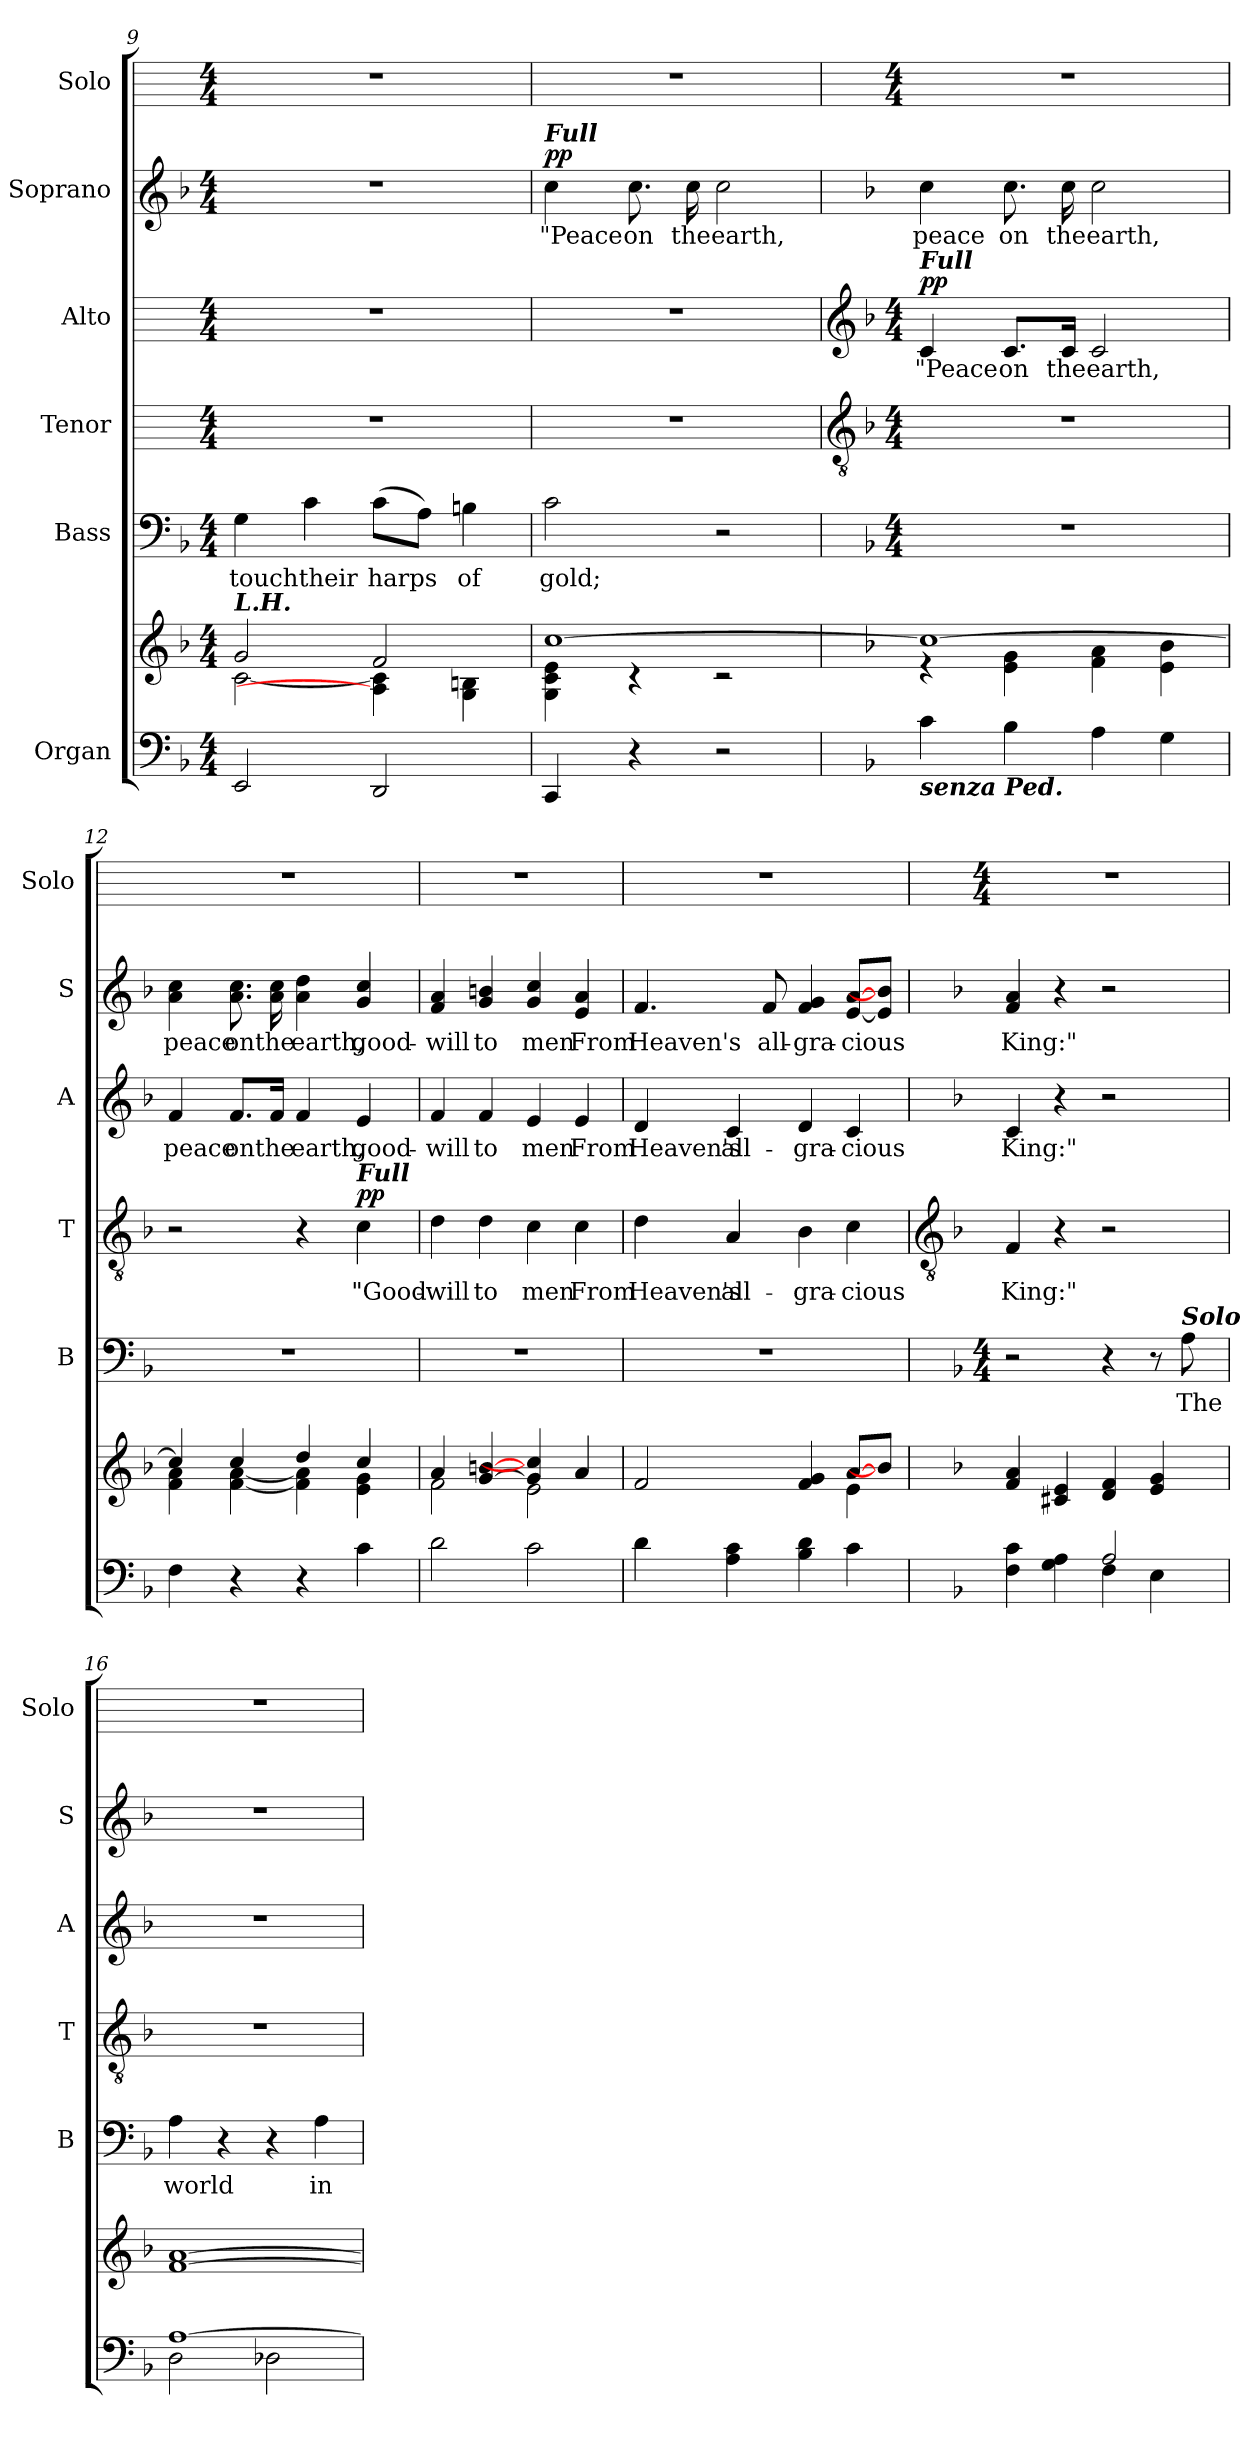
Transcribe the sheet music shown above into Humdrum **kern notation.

**kern	**kern	**kern	**text	**kern	**text	**dynam	**kern	**text	**dynam	**kern	**text	**dynam	**kern
*part6	*part6	*part5	*part5	*part4	*part4	*part4	*part3	*part3	*part3	*part2	*part2	*part2	*part1
*staff7	*staff6	*staff5	*staff5	*staff4	*staff4	*staff4	*staff3	*staff3	*staff3	*staff2	*staff2	*staff2	*staff1
*I"Organ	*	*I"Bass	*	*I"Tenor	*	*	*I"Alto	*	*	*I"Soprano	*	*	*I"Solo
*	*	*I'B	*	*I'T	*	*	*I'A	*	*	*I'S	*	*	*I'Solo
*clefF4	*clefG2	*clefF4	*	*	*	*	*	*	*	*clefG2	*	*	*
*k[b-]	*k[b-]	*k[b-]	*	*	*	*	*	*	*	*k[b-]	*	*	*
*F:	*F:	*F:	*	*	*	*	*	*	*	*F:	*	*	*
*M4/4	*M4/4	*M4/4	*	*M4/4	*	*	*M4/4	*	*	*M4/4	*	*	*M4/4
=9	=9	=9	=9	=9	=9	=9	=9	=9	=9	=9	=9	=9	=9
*	*^	*	*	*	*	*	*	*	*	*	*	*	*
!	!LO:TX:a:Bi:t=L.H.	!	!	!	!	!	!	!	!	!	!	!	!	!
!	!	!	!	!LO:LY:b	!	!	!	!	!	!	!	!	!	!
2EE	2g/	[2c\	4G	touch	1r	.	.	1r	.	.	1r	.	.	1r
!	!	!	!	!LO:LY:b	!	!	!	!	!	!	!	!	!	!
.	.	.	4c	their	.	.	.	.	.	.	.	.	.	.
!	!	!	!	!LO:LY:b	!	!	!	!	!	!	!	!	!	!
2DD	2f/	4A\] 4c\]	(>8cL	harps	.	.	.	.	.	.	.	.	.	.
.	.	.	8AJ)	.	.	.	.	.	.	.	.	.	.	.
!	!	!	!	!LO:LY:b	!	!	!	!	!	!	!	!	!	!
.	.	4G\ 4Bn\	4Bn	of	.	.	.	.	.	.	.	.	.	.
=10	=10	=10	=10	=10	=10	=10	=10	=10	=10	=10	=10	=10	=10	=10
!	!	!	!	!	!	!	!	!	!	!	!LO:TX:a:Bi:t=Full	!	!	!
!	!	!	!	!LO:LY:b	!	!	!	!	!	!	!	!LO:LY:b	!LO:DY:b	!
4CC/	[1cc/	4G\ 4c\ 4e\	2c	gold;	1r	.	.	1r	.	.	4cc	"Peace	pp	1r
!	!	!	!	!	!	!	!	!	!	!	!	!LO:LY:b	!	!
4r	.	4r	.	.	.	.	.	.	.	.	8.cc	on	.	.
!	!	!	!	!	!	!	!	!	!	!	!	!LO:LY:b	!	!
.	.	.	.	.	.	.	.	.	.	.	16cc	the	.	.
!	!	!	!	!	!	!	!	!	!	!	!	!LO:LY:b	!	!
2r	.	2r	2r	.	.	.	.	.	.	.	2cc	earth,	.	.
!!LO:LB:g=z
=11	=11	=11	=11	=11	=11	=11	=11	=11	=11	=11	=11	=11	=11	=11
*	*	*	*	*	*clefGv2	*	*	*clefG2	*	*	*	*	*	*
*	*	*	*	*	*k[b-]	*	*	*k[b-]	*	*	*	*	*	*
*	*	*	*	*	*F:	*	*	*F:	*	*	*	*	*	*
*	*	*	*M4/4	*	*M4/4	*	*	*M4/4	*	*	*	*	*	*M4/4
!	!	!	!	!	!	!	!	!LO:TX:a:Bi:t=Full	!	!	!	!	!	!
!LO:TX:b:Bi:t=senza Ped.	!	!	!	!	!	!	!	!	!	!	!	!	!	!
!	!	!	!	!	!	!	!	!	!LO:LY:b	!LO:DY:b	!	!LO:LY:b	!	!
4c	1cc/_	4r	1r	.	1r	.	.	4c	"Peace	pp	4cc	peace	.	1r
!	!	!	!	!	!	!	!	!	!LO:LY:b	!	!	!LO:LY:b	!	!
4B-	.	4e\ 4g\	.	.	.	.	.	8.c/L	on	.	8.cc	on	.	.
!	!	!	!	!	!	!	!	!	!LO:LY:b	!	!	!LO:LY:b	!	!
.	.	.	.	.	.	.	.	16c/Jk	the	.	16cc	the	.	.
!	!	!	!	!	!	!	!	!	!LO:LY:b	!	!	!LO:LY:b	!	!
4A	.	4f\ 4a\	.	.	.	.	.	2c	earth,	.	2cc	earth,	.	.
4G	.	4e\ 4b-\	.	.	.	.	.	.	.	.	.	.	.	.
=12	=12	=12	=12	=12	=12	=12	=12	=12	=12	=12	=12	=12	=12	=12
!	!	!	!	!	!	!	!	!	!LO:LY:b	!	!	!LO:LY:b	!	!
4F	4cc/]	4f\ 4a\	1r	.	2r	.	.	4f	peace	.	4a 4cc	peace	.	1r
!	!	!	!	!	!	!	!	!	!LO:LY:b	!	!	!LO:LY:b	!	!
4r	4cc/	[4f\ [4a\	.	.	.	.	.	8.f/L	on	.	8.a 8.cc	on	.	.
!	!	!	!	!	!	!	!	!	!LO:LY:b	!	!	!LO:LY:b	!	!
.	.	.	.	.	.	.	.	16f/Jk	the	.	16a 16cc	the	.	.
!	!	!	!	!	!	!	!	!	!LO:LY:b	!	!	!LO:LY:b	!	!
4r	4dd/	4f\] 4a\]	.	.	4r	.	.	4f	earth,	.	4a 4dd	earth,	.	.
!	!	!	!	!	!LO:TX:a:Bi:t=Full	!	!	!	!	!	!	!	!	!
!	!	!	!	!	!	!LO:LY:b	!LO:DY:b	!	!LO:LY:b	!	!	!LO:LY:b	!	!
4c	4cc/	4e\ 4g\	.	.	4c	"Good-	pp	4e	good-	.	4g 4cc	good-	.	.
=13	=13	=13	=13	=13	=13	=13	=13	=13	=13	=13	=13	=13	=13	=13
!	!	!	!	!	!	!LO:LY:b	!	!	!LO:LY:b	!	!	!LO:LY:b	!	!
2d	4a/	2f\	1r	.	4d	-will	.	4f	-will	.	4f 4a	-will	.	1r
!	!	!	!	!	!	!LO:LY:b	!	!	!LO:LY:b	!	!	!LO:LY:b	!	!
.	[4g/ [4bn/	.	.	.	4d	to	.	4f	to	.	4g 4bn	to	.	.
!	!	!	!	!	!	!LO:LY:b	!	!	!LO:LY:b	!	!	!LO:LY:b	!	!
2c	4g/] 4cc/]	2e\	.	.	4c	men	.	4e	men	.	4g 4cc	men	.	.
!	!	!	!	!	!	!LO:LY:b	!	!	!LO:LY:b	!	!	!LO:LY:b	!	!
.	4a/	.	.	.	4c	From	.	4e	From	.	4e 4a	From	.	.
=14	=14	=14	=14	=14	=14	=14	=14	=14	=14	=14	=14	=14	=14	=14
!	!	!	!	!	!	!LO:LY:b	!	!	!LO:LY:b	!	!	!LO:LY:b	!	!
4d	2f/	2.ryy	1r	.	4d	Heaven's	.	4d	Heaven's	.	4.f	Heaven's	.	1r
!	!	!	!	!	!	!LO:LY:b	!	!	!LO:LY:b	!	!	!	!	!
4A 4c	.	.	.	.	4A	all-	.	4c	all-	.	.	.	.	.
!	!	!	!	!	!	!	!	!	!	!	!	!LO:LY:b	!	!
.	.	.	.	.	.	.	.	.	.	.	8f	all-	.	.
!	!	!	!	!	!	!LO:LY:b	!	!	!LO:LY:b	!	!	!LO:LY:b	!	!
4B- 4d	4f/ 4g/	.	.	.	4B-	-gra-	.	4d	-gra-	.	4f 4g	-gra-	.	.
!	!	!	!	!	!	!LO:LY:b	!	!	!LO:LY:b	!	!	!LO:LY:b	!	!
4c	[8a/L	4e\	.	.	4c	-cious	.	4c	-cious	.	[8e [8aL	-cious	.	.
.	8b-/J]	.	.	.	.	.	.	.	.	.	8e] 8b-]J	.	.	.
!!LO:LB:g=z
=15	=15	=15	=15	=15	=15	=15	=15	=15	=15	=15	=15	=15	=15	=15
*	*	*	*	*	*clefGv2	*	*	*	*	*	*	*	*	*
*	*	*	*k[b-]	*	*	*	*	*	*	*	*	*	*	*
*	*	*	*F:	*	*	*	*	*	*	*	*	*	*	*
*	*	*	*M4/4	*	*	*	*	*	*	*	*	*	*	*M4/4
*^	*	*	*	*	*	*	*	*	*	*	*	*	*	*
!	!	!	!	!	!	!	!LO:LY:b	!	!	!LO:LY:b	!	!	!LO:LY:b	!	!
2ryy	4F\ 4c\	4f/ 4a/	1ryy	2r	.	4F	King:"	.	4c	King:"	.	4f 4a	King:"	.	1r
.	4G\ 4A\	4c#X/ 4e/	.	.	.	4r	.	.	4r	.	.	4r	.	.	.
2A/	4F\	4d/ 4f/	.	4r	.	2r	.	.	2r	.	.	2r	.	.	.
.	4E\	4e/ 4g/	.	8r	.	.	.	.	.	.	.	.	.	.	.
!	!	!	!	!LO:TX:a:Bi:t=Solo	!	!	!	!	!	!	!	!	!	!	!
!	!	!	!	!	!LO:LY:b	!	!	!	!	!	!	!	!	!	!
.	.	.	.	8A	The	.	.	.	.	.	.	.	.	.	.
=16	=16	=16	=16	=16	=16	=16	=16	=16	=16	=16	=16	=16	=16	=16	=16
!	!	!	!	!	!LO:LY:b	!	!	!	!	!	!	!	!	!	!
[1A/	2D\	[1f/ [1a/	1ryy	4A	world	1r	.	.	1r	.	.	1r	.	.	1r
.	.	.	.	4r	.	.	.	.	.	.	.	.	.	.	.
.	2D-X\	.	.	4r	.	.	.	.	.	.	.	.	.	.	.
!	!	!	!	!	!LO:LY:b	!	!	!	!	!	!	!	!	!	!
.	.	.	.	4A	in	.	.	.	.	.	.	.	.	.	.
*v	*v	*	*	*	*	*	*	*	*	*	*	*	*	*	*
*	*v	*v	*	*	*	*	*	*	*	*	*	*	*	*
=	=	=	=	=	=	=	=	=	=	=	=	=	=
*-	*-	*-	*-	*-	*-	*-	*-	*-	*-	*-	*-	*-	*-
